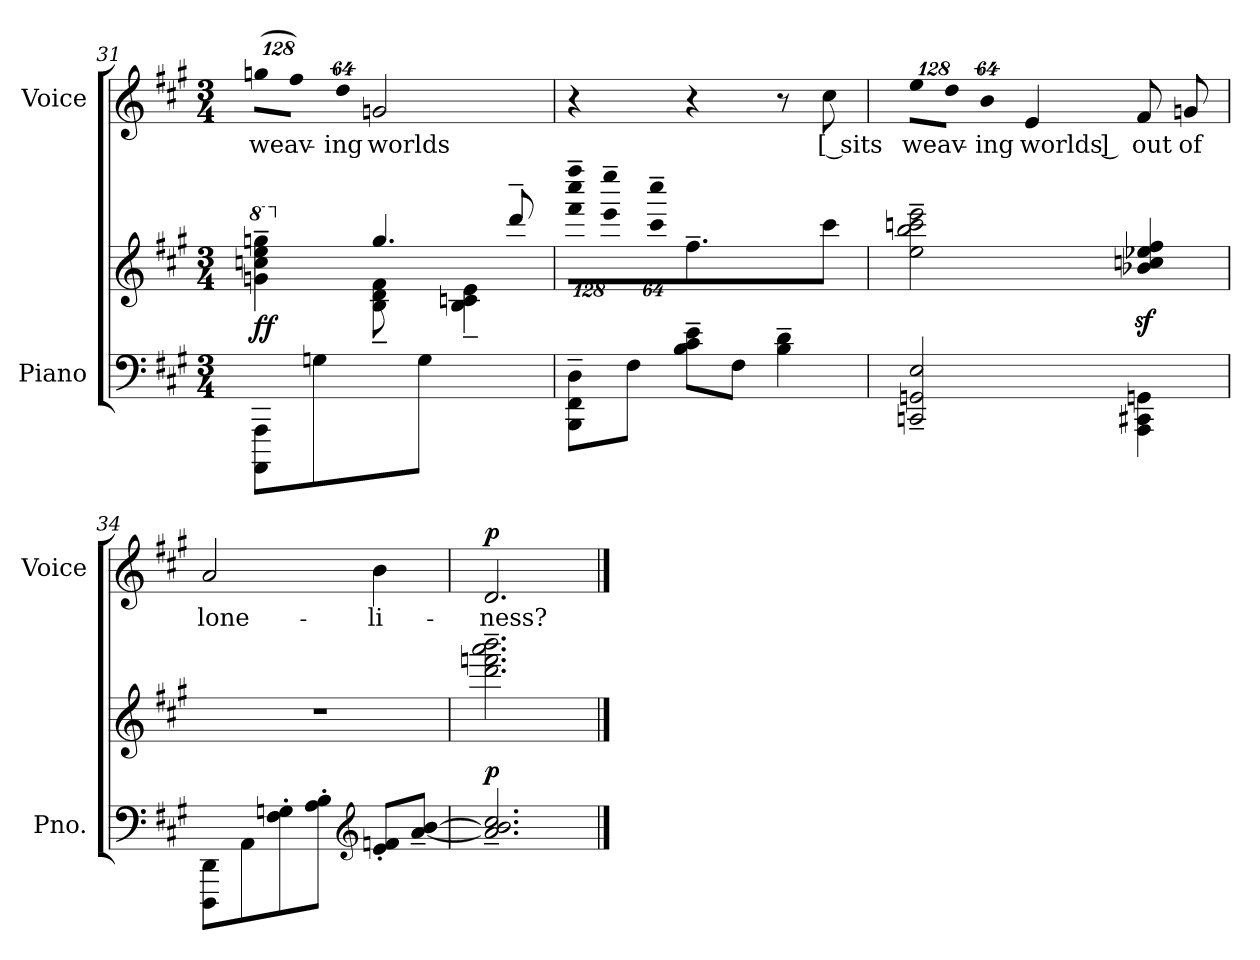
**kern	**kern	**dynam	**kern	**text	**dynam
*part2	*part2	*part2	*part1	*part1	*part1
*staff3	*staff2	*staff2/3	*staff1	*staff1	*staff1
*I"Piano	*	*	*I"Voice	*	*
*I'Pno.	*	*	*I'Voice	*	*
*clefF4	*clefG2	*	*clefG2	*	*
*k[f#c#g#]	*k[f#c#g#]	*	*k[f#c#g#]	*	*
*A:	*A:	*	*A:	*	*
*M3/4	*M3/4	*	*M3/4	*	*
*	*8va	*	*	*	*
=31	=31	=31	=31	=31	=31
*	*^	*	*	*	*
!	!	!	!	!LO:N:vis=8	!	!
!	!	!	!	!	!LO:LY:b:color=#000000	!
8AAAAi\ 8AAAiL	4ggni\~ 4cccni~ 4eeei~ 4gggni~	4ryy	ff	(1024%85ggni\L	weav-	.
!	!	!	!	!LO:N:vis=8	!	!
.	.	.	.	1024%85ff#i\J)	.	.
*X8ba	*	*	*	*	*	*
8Gni\J	.	.	.	.	.	.
!	!	!	!	!LO:N:vis=8	!	!
!	!	!	!	!	!LO:LY:b:color=#000000	!
.	.	.	.	512%43ddi\	-ing	.
*	*X8va	*	*	*	*	*
!	!	!	!	!	!LO:LY:b:color=#000000	!
8ryy	4.ggi/	8Bi\~ 8di~ 8f#i~L	.	2gni/	worlds	.
8Gi/J	.	8ryy	.	.	.	.
4ryy	.	4Bi\~ 4cni~ 4ei~	.	.	.	.
*	*8ba	*	*	*	*	*
.	8dd~i/	.	.	.	.	.
*	*v	*v	*	*	*	*
=32	=32	=32	=32	=32	=32
*	*Xbrackettup	*	*	*	*
!	!LO:N:vis=8	!	!	!	!
8BBBi\~ 8FF#i~ 8Di~L	1024%85ff#i\~ 1024%85ccc#i~ 1024%85fff#i~L	.	4r	.	.
!	!LO:N:vis=8	!	!	!	!
.	1024%85eei\~ 1024%85eeei~	.	.	.	.
8F#i\J	.	.	.	.	.
!	!LO:N:vis=8	!	!	!	!
.	512%43cc#i\~ 512%43ccc#i~J	.	.	.	.
8Bi\~ 8c#i~ 8ei~L	4.f#~i/	.	4r	.	.
8F#i\J	.	.	.	.	.
4Bi\~ 4di~	.	.	8r	.	.
!	!	!	!	!LO:LY:b:color=#000000	!
.	8cc#i\	.	8cc#i\	[ sits	.
!!LO:LB:g=z
=33	=33	=33	=33	=33	=33
!	!	!	!LO:N:vis=8	!	!
!	!	!	!	!LO:LY:b:color=#000000	!
2CCni/~ 2GGni~ 2Ei~	2ei\~ 2bi~ 2ccni~ 2eei~	.	1024%85eei\L	weav-	.
!	!	!	!LO:N:vis=8	!	!
.	.	.	1024%85ddi\J	.	.
!	!	!	!LO:N:vis=8	!	!
!	!	!	!	!LO:LY:b:color=#000000	!
.	.	.	512%43bi\	-ing	.
!	!	!	!	!LO:LY:b:color=#000000	!
.	.	.	4ei/	worlds ]	.
*X8ba	*	*	*	*	*
*	*8ba	*	*	*	*
!	!	!	!	!LO:LY:b:color=#000000	!
4AAAi\ 4CC#Xi 4GGni	4B-Xi/z 4cniz 4e-Xiz 4f#iz	.	8f#i/	out	.
!	!	!	!	!LO:LY:b:color=#000000	!
.	.	.	8gni/	of	.
=34	=34	=34	=34	=34	=34
!	!LO:N:vis=1	!	!	!	!
!	!	!	!	!LO:LY:b:color=#000000	!
8DDDi\ 8DDiL	2.r	.	2ai/	lone-	.
8AAi\	.	.	.	.	.
8F#i\' 8Gni'	.	.	.	.	.
8Ai\' 8Bi'J	.	.	.	.	.
*clefG2	*	*	*	*	*
!	!	!	!	!LO:LY:b:color=#000000	!
8ei/' 8fni'L	.	.	4bi\	-li-	.
[<8ai/~ [>8bi~J	.	.	.	.	.
=35	=35	=35	=35	=35	=35
!	!	!	!	!LO:LY:b:color=#000000	!
2.ai/]~ 2.bi]~ 2.cc#i~	2.ddi\~ 2.ffni~ 2.aai~ 2.bbi~	p	2.di/	-ness?	p
==	==	==	==	==	==
*-	*-	*-	*-	*-	*-
